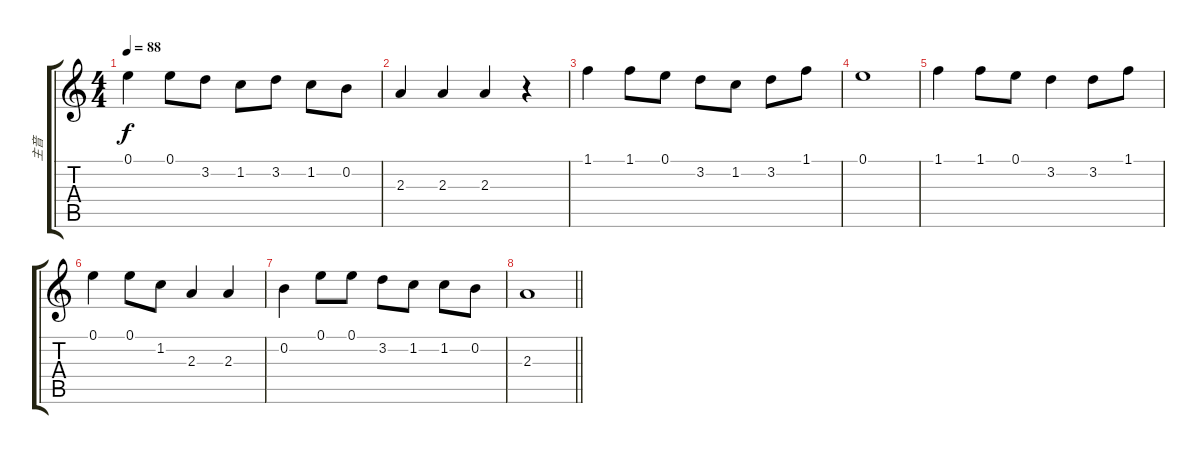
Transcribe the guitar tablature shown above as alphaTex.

\track ("主音" "主音") {instrument electricguitarclean}
\staff {score tabs}
\tuning (E4 B3 G3 D3 A2 E2) {hide}
\ts (4 4)
\tempo 88
\clef g2
\ks c
0.1.4{dy f instrument electricguitarclean} 0.1.8 3.2.8 1.2.8 3.2.8 1.2.8 0.2.8 |
2.3.4 2.3.4 2.3.4 r.4 |
1.1.4 1.1.8 0.1.8 3.2.8 1.2.8 3.2.8 1.1.8 |
0.1.1 |
1.1.4 1.1.8 0.1.8 3.2.4 3.2.8 1.1.8 |
0.1.4 0.1.8 1.2.8 2.3.4 2.3.4 |
0.2.4 0.1.8 0.1.8 3.2.8 1.2.8 1.2.8 0.2.8 |
\barLineRight lightlight
2.3.1
